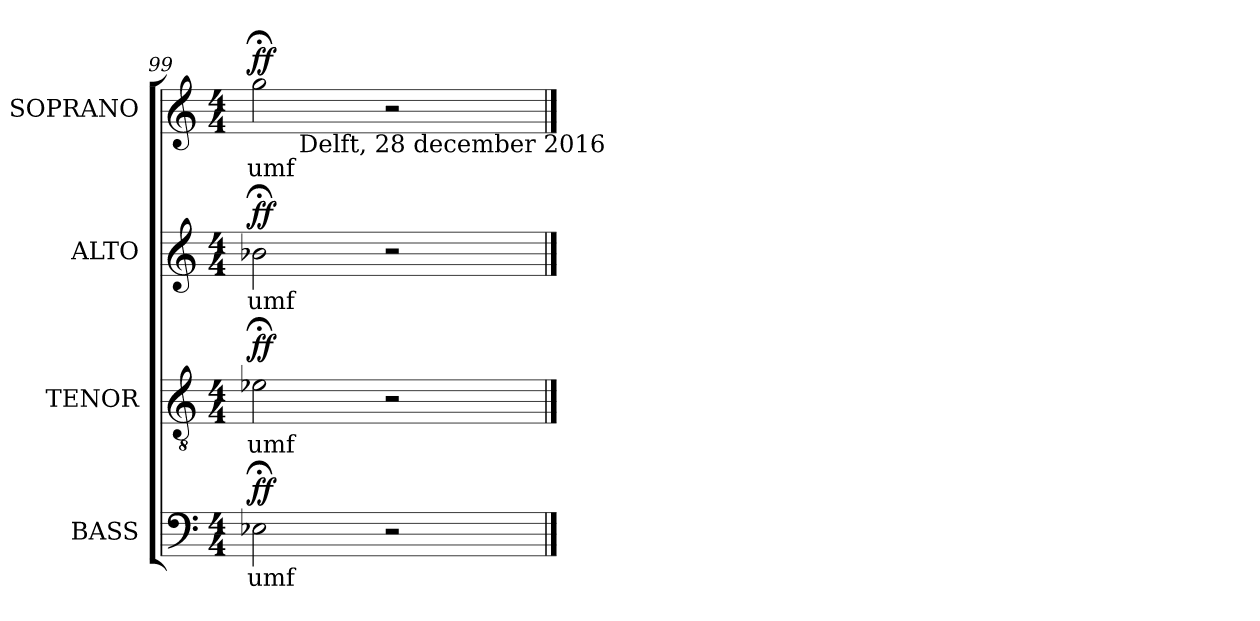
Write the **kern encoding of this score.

**kern	**text	**dynam	**kern	**text	**dynam	**kern	**text	**dynam	**kern	**text	**dynam
*part4	*part4	*part4	*part3	*part3	*part3	*part2	*part2	*part2	*part1	*part1	*part1
*staff4	*staff4	*staff4	*staff3	*staff3	*staff3	*staff2	*staff2	*staff2	*staff1	*staff1	*staff1
*I"BASS	*	*	*I"TENOR	*	*	*I"ALTO	*	*	*I"SOPRANO	*	*
*I'B.	*	*	*I'T.	*	*	*I'A.	*	*	*I'S.	*	*
*clefF4	*	*	*clefGv2	*	*	*clefG2	*	*	*clefG2	*	*
*	*	*	*ITrd7c12	*	*	*	*	*	*	*	*
*k[]	*	*	*k[]	*	*	*k[]	*	*	*k[]	*	*
*C:	*	*	*C:	*	*	*C:	*	*	*C:	*	*
*M4/4	*	*	*M4/4	*	*	*M4/4	*	*	*M4/4	*	*
=99	=99	=99	=99	=99	=99	=99	=99	=99	=99	=99	=99
!	!LO:LY:b:color=#000000	!	!	!	!	!	!	!	!	!	!
!	!	!	!	!LO:LY:b:color=#000000	!	!	!	!	!	!	!
!	!	!	!	!	!	!	!LO:LY:b:color=#000000	!	!	!	!
!	!	!	!	!	!	!	!	!	!	!LO:LY:b:color=#000000	!
*	*	*	*	*	*	*	*	*	*^	*	*
2E-X;i\	-umf	ff	2E-X;i\	-umf	ff	2b-X;i\	-umf	ff	2gg;i\	16ryy	-umf	ff
.	.	.	.	.	.	.	.	.	.	32ryy	.	.
.	.	.	.	.	.	.	.	.	.	64ryy	.	.
.	.	.	.	.	.	.	.	.	.	128ryy	.	.
.	.	.	.	.	.	.	.	.	.	256ryy	.	.
.	.	.	.	.	.	.	.	.	.	1024ryy	.	.
!	!	!	!	!	!	!	!	!	!	!LO:TX:b:t=Delft, 28 december 2016	!	!
.	.	.	.	.	.	.	.	.	.	2ryy	.	.
2r	.	.	2r	.	.	2r	.	.	2r	.	.	.
.	.	.	.	.	.	.	.	.	.	4ryy	.	.
.	.	.	.	.	.	.	.	.	.	8ryy	.	.
.	.	.	.	.	.	.	.	.	.	512.ryy	.	.
*	*	*	*	*	*	*	*	*	*v	*v	*	*
==	==	==	==	==	==	==	==	==	==	==	==
*-	*-	*-	*-	*-	*-	*-	*-	*-	*-	*-	*-
